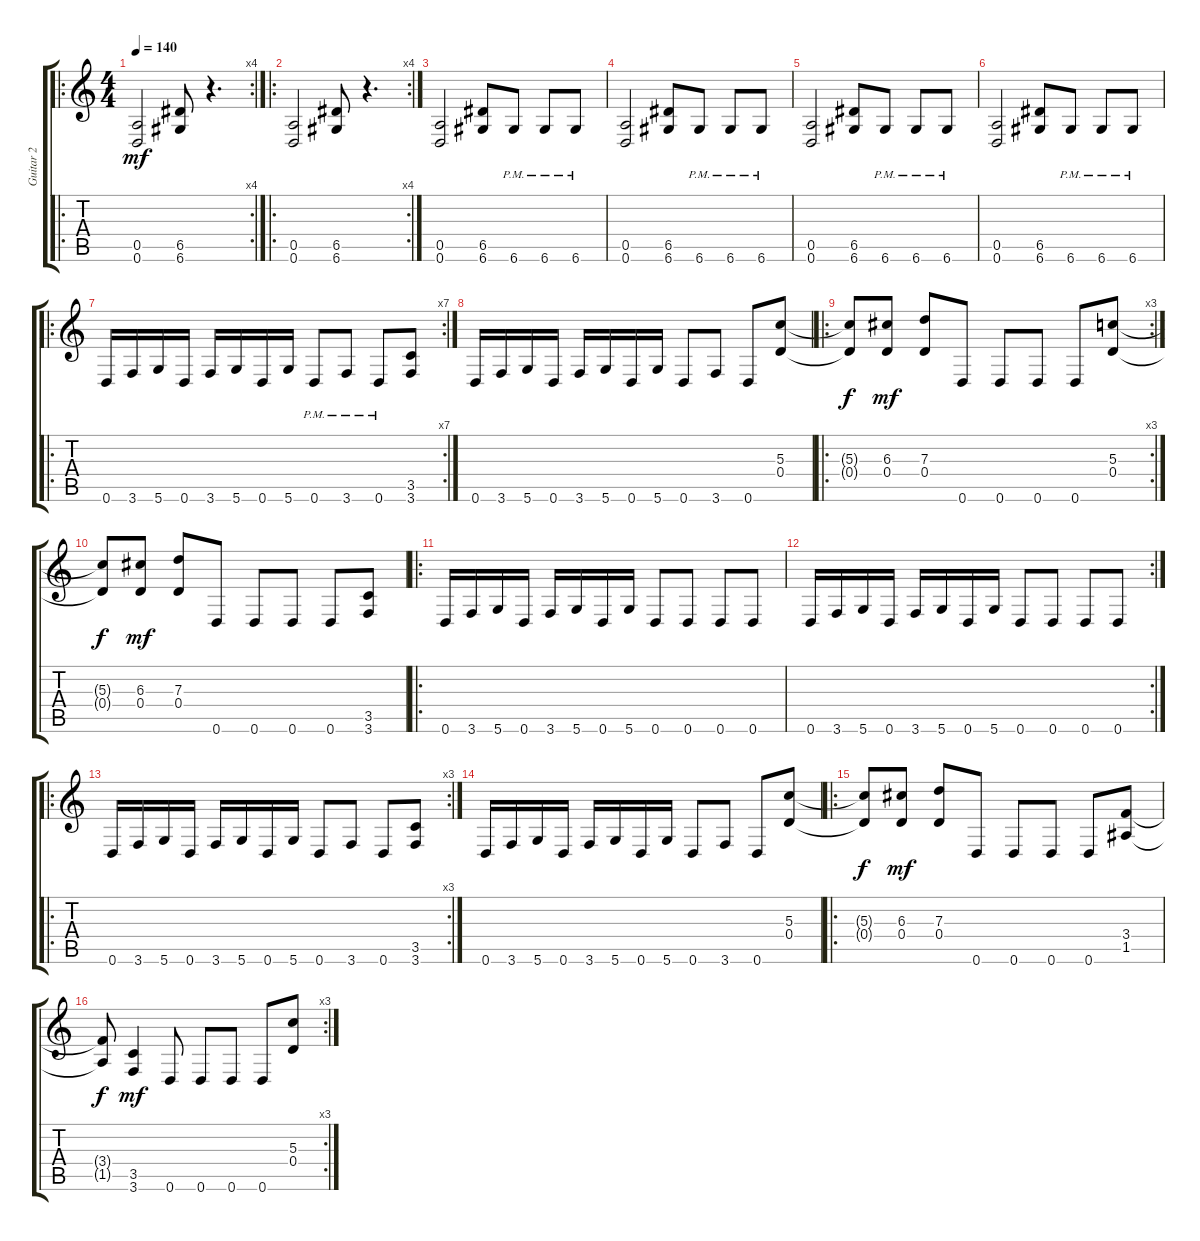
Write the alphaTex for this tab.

\track ("Guitar 2" "Guitar 2") {instrument distortionguitar}
\staff {score tabs}
\tuning (E4 B3 G3 D3 A2 D2) {hide}
\ro
\rc 4
\ts (4 4)
\tempo 140
\clef g2
\ks c
(0.5 0.6).2{dy mf instrument distortionguitar} (6.5 6.6).8 r.4{d} |
\ro
\rc 4
(0.5 0.6).2 (6.5 6.6).8 r.4{d} |
(0.5 0.6).2 (6.5 6.6).8 6.6{pm}.8 6.6{pm}.8 6.6{pm}.8 |
(0.5 0.6).2 (6.5 6.6).8 6.6{pm}.8 6.6{pm}.8 6.6{pm}.8 |
(0.5 0.6).2 (6.5 6.6).8 6.6{pm}.8 6.6{pm}.8 6.6{pm}.8 |
(0.5 0.6).2 (6.5 6.6).8 6.6{pm}.8 6.6{pm}.8 6.6{pm}.8 |
\ro
\rc 7
0.6.16 3.6.16 5.6.16 0.6.16 3.6.16 5.6.16 0.6.16 5.6.16 0.6{pm}.8 3.6{pm}.8 0.6{pm}.8 (3.5 3.6).8 |
0.6.16 3.6.16 5.6.16 0.6.16 3.6.16 5.6.16 0.6.16 5.6.16 0.6.8 3.6.8 0.6.8 (5.3 0.4).8 |
\ro
\rc 3
(5.3{t} 0.4{t}).8{dy f} (6.3 0.4).8{dy mf} (7.3 0.4).8 0.6.8 0.6.8 0.6.8 0.6.8 (5.3 0.4).8 |
(5.3{t} 0.4{t}).8{dy f} (6.3 0.4).8{dy mf} (7.3 0.4).8 0.6.8 0.6.8 0.6.8 0.6.8 (3.5 3.6).8 |
\ro
0.6.16 3.6.16 5.6.16 0.6.16 3.6.16 5.6.16 0.6.16 5.6.16 0.6.8 0.6.8 0.6.8 0.6.8 |
\rc 2
0.6.16 3.6.16 5.6.16 0.6.16 3.6.16 5.6.16 0.6.16 5.6.16 0.6.8 0.6.8 0.6.8 0.6.8 |
\ro
\rc 3
0.6.16 3.6.16 5.6.16 0.6.16 3.6.16 5.6.16 0.6.16 5.6.16 0.6.8 3.6.8 0.6.8 (3.5 3.6).8 |
0.6.16 3.6.16 5.6.16 0.6.16 3.6.16 5.6.16 0.6.16 5.6.16 0.6.8 3.6.8 0.6.8 (5.3 0.4).8 |
\ro
(5.3{t} 0.4{t}).8{dy f} (6.3 0.4).8{dy mf} (7.3 0.4).8 0.6.8 0.6.8 0.6.8 0.6.8 (3.4 1.5).8 |
\rc 3
(3.4{t} 1.5{t}).8{dy f} (3.5 3.6).4{dy mf} 0.6.8 0.6.8 0.6.8 0.6.8 (5.3 0.4).8
